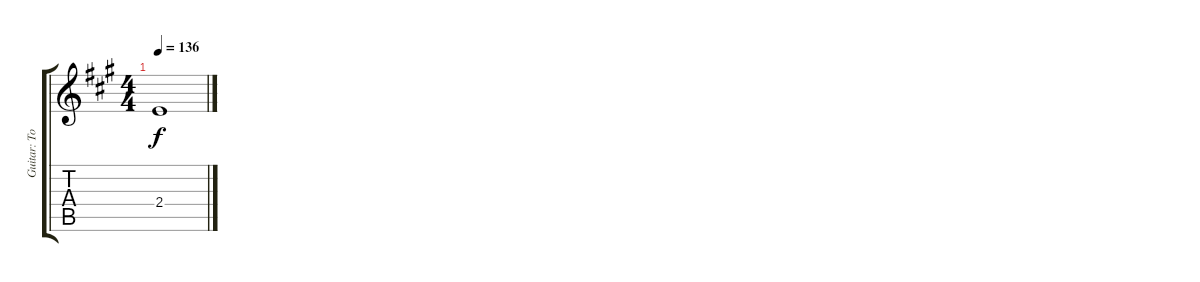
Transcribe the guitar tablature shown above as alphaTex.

\track ("Guitar: Tony" "Guitar: To") {instrument distortionguitar}
\staff {score tabs}
\tuning (E4 B3 G3 D3 A2 E2) {hide}
\ts (4 4)
\tempo 136
\clef g2
\ks a
2.4{t}.1{dy f}
